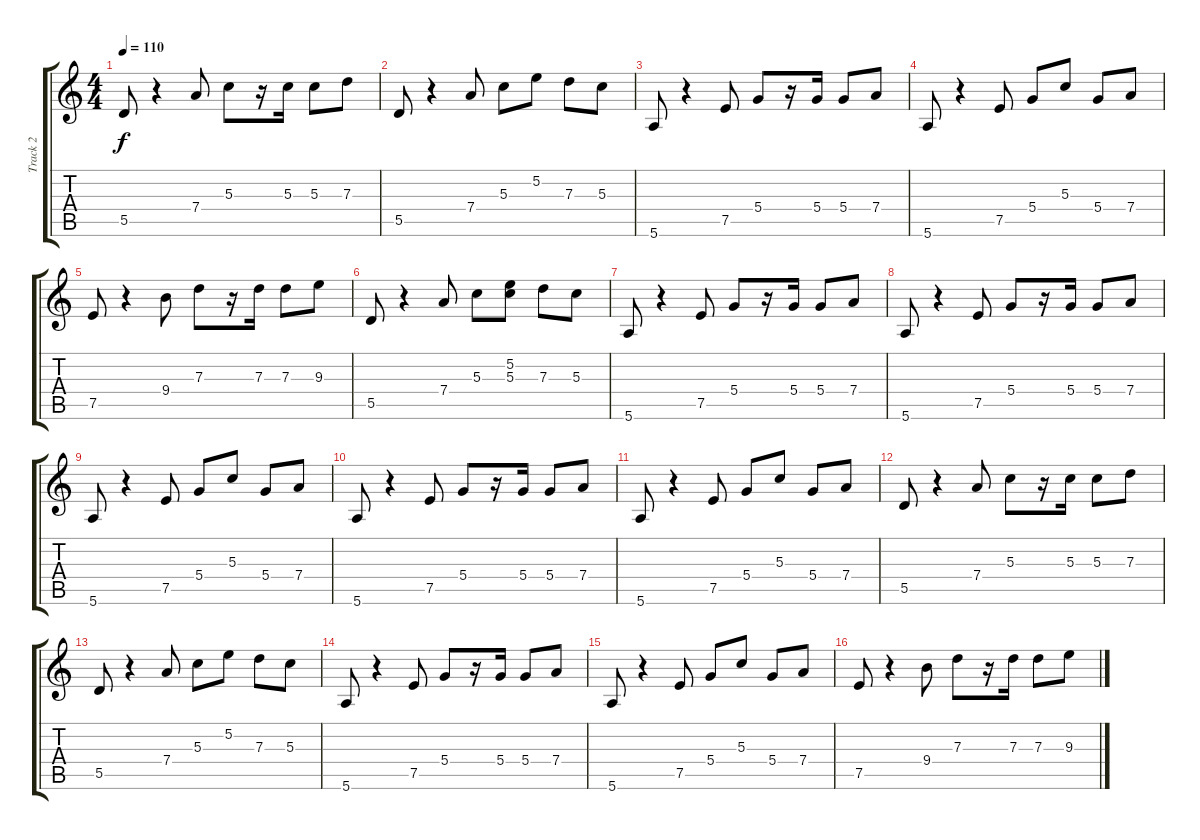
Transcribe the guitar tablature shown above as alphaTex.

\track ("Track 2" "Track 2") {instrument distortionguitar}
\staff {score tabs}
\tuning (E4 B3 G3 D3 A2 E2) {hide}
\ts (4 4)
\tempo 110
\clef g2
\ks c
5.5.8{dy f} r.4 7.4.8 5.3.8 r.16 5.3.16 5.3.8 7.3.8 |
5.5.8 r.4 7.4.8 5.3.8 5.2.8 7.3.8 5.3.8 |
5.6.8 r.4 7.5.8 5.4.8 r.16 5.4.16 5.4.8 7.4.8 |
5.6.8 r.4 7.5.8 5.4.8 5.3.8 5.4.8 7.4.8 |
7.5.8 r.4 9.4.8 7.3.8 r.16 7.3.16 7.3.8 9.3.8 |
5.5.8 r.4 7.4.8 5.3.8 (5.2 5.3).8 7.3.8 5.3.8 |
5.6.8 r.4 7.5.8 5.4.8 r.16 5.4.16 5.4.8 7.4.8 |
5.6.8 r.4 7.5.8 5.4.8 r.16 5.4.16 5.4.8 7.4.8 |
5.6.8 r.4 7.5.8 5.4.8 5.3.8 5.4.8 7.4.8 |
5.6.8 r.4 7.5.8 5.4.8 r.16 5.4.16 5.4.8 7.4.8 |
5.6.8 r.4 7.5.8 5.4.8 5.3.8 5.4.8 7.4.8 |
5.5.8 r.4 7.4.8 5.3.8 r.16 5.3.16 5.3.8 7.3.8 |
5.5.8 r.4 7.4.8 5.3.8 5.2.8 7.3.8 5.3.8 |
5.6.8 r.4 7.5.8 5.4.8 r.16 5.4.16 5.4.8 7.4.8 |
5.6.8 r.4 7.5.8 5.4.8 5.3.8 5.4.8 7.4.8 |
7.5.8 r.4 9.4.8 7.3.8 r.16 7.3.16 7.3.8 9.3.8
